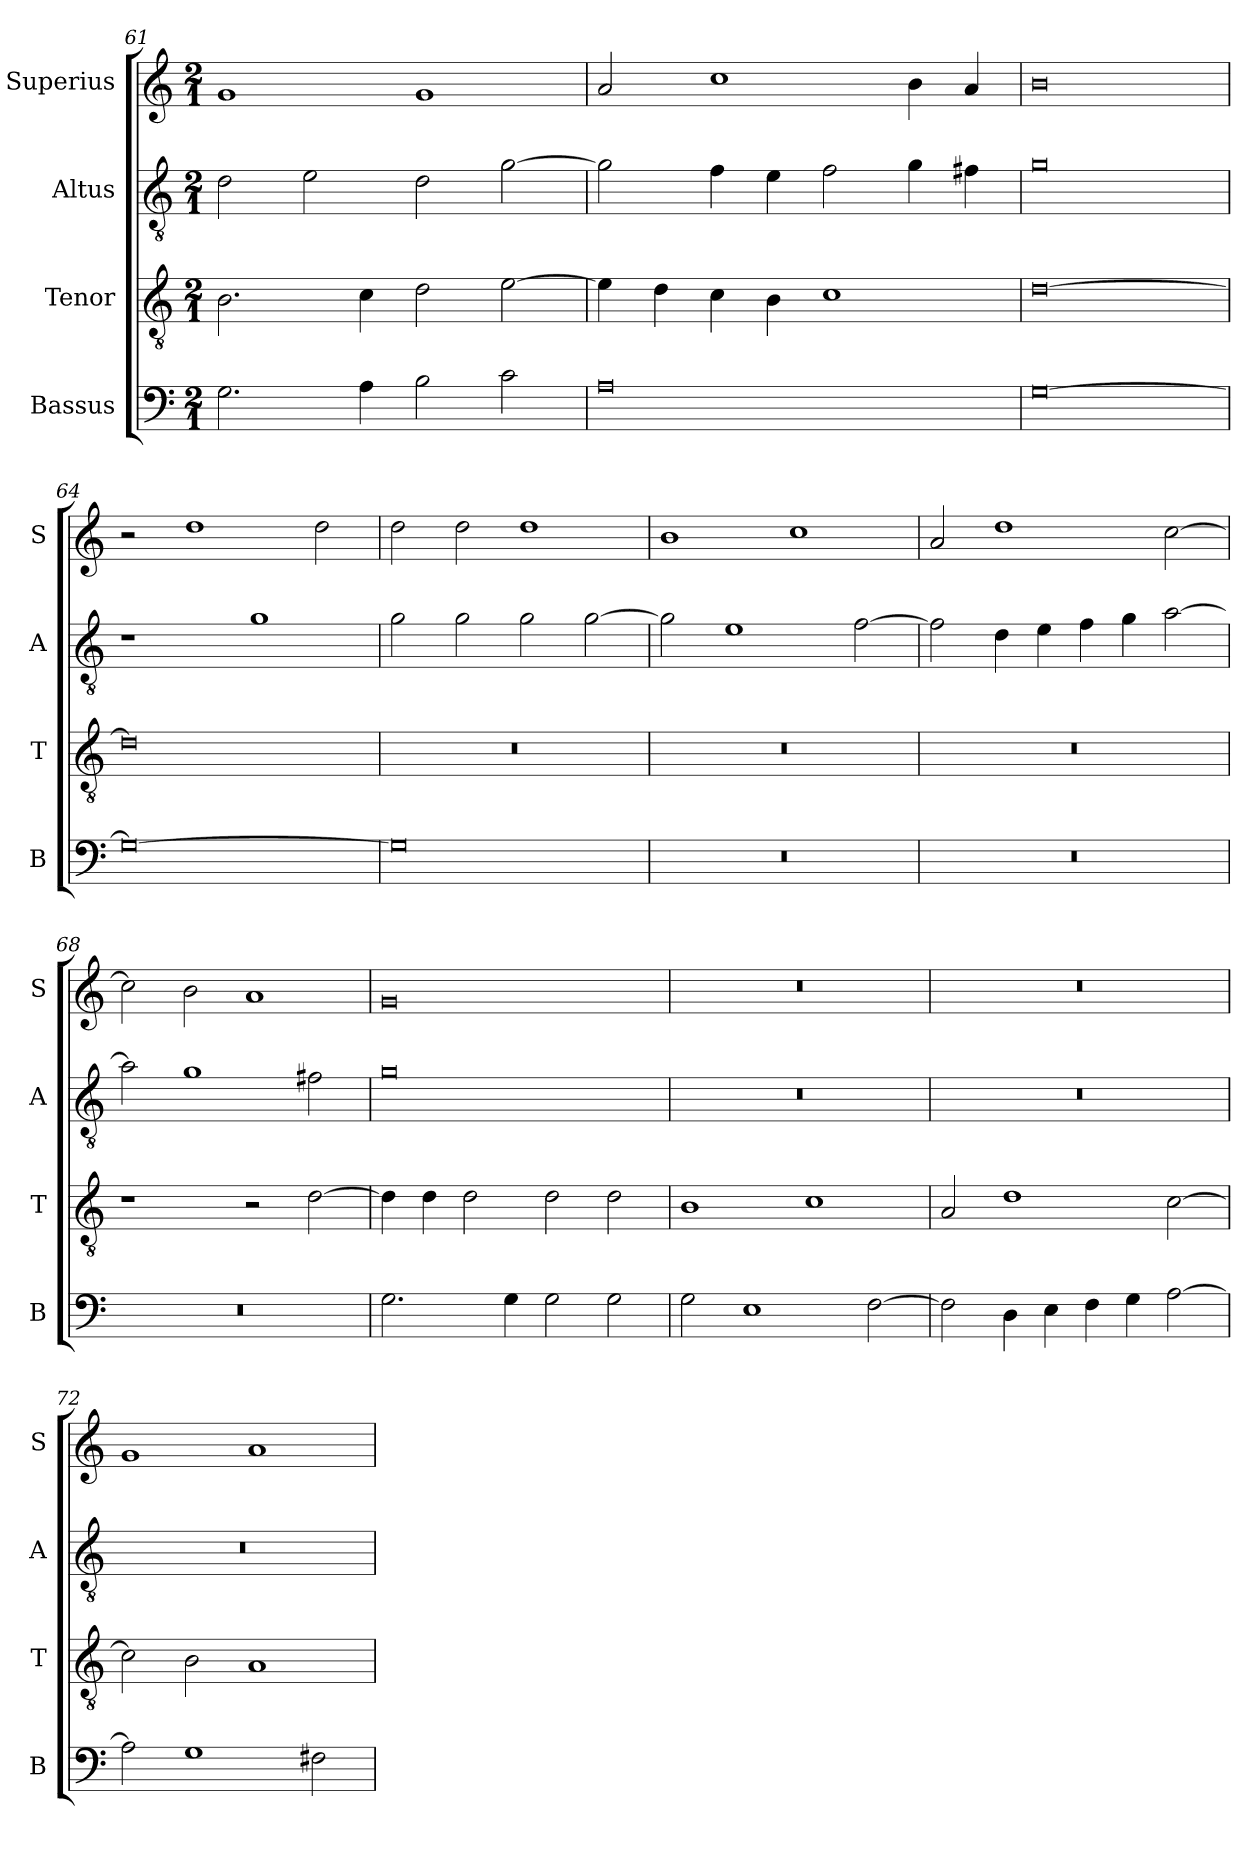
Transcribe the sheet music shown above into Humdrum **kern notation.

**kern	**kern	**kern	**kern
*part4	*part3	*part2	*part1
*staff4	*staff3	*staff2	*staff1
*I"Bassus	*I"Tenor	*I"Altus	*I"Superius
*I'B	*I'T	*I'A	*I'S
*clefF4	*clefGv2	*clefGv2	*clefG2
*k[]	*k[]	*k[]	*k[]
*M2/1	*M2/1	*M2/1	*M2/1
=61	=61	=61	=61
2.G\	2.B\	2d\	1g
.	.	2e\	.
4A\	4c\	.	.
2B\	2d\	2d\	1g
2c\	[2e\	[2g\	.
=62	=62	=62	=62
0A	4e\]	2g\]	2a/
.	4d\	.	.
.	4c\	4f\	1cc
.	4B\	4e\	.
.	1c	2f\	.
.	.	4g\	4b\
.	.	4f#X\	4a/
=63	=63	=63	=63
[0G	[0d	0g	0b
=64	=64	=64	=64
0G_	0d]	1r	2r
.	.	.	1dd
.	.	1g	.
.	.	.	2dd\
=65	=65	=65	=65
0G]	0r	2g\	2dd\
.	.	2g\	2dd\
.	.	2g\	1dd
.	.	[2g\	.
=66	=66	=66	=66
0r	0r	2g\]	1b
.	.	1e	.
.	.	.	1cc
.	.	[2f\	.
=67	=67	=67	=67
0r	0r	2f\]	2a/
.	.	4d\	1dd
.	.	4e\	.
.	.	4f\	.
.	.	4g\	.
.	.	[2a\	[2cc\
=68	=68	=68	=68
0r	1r	2a\]	2cc\]
.	.	1g	2b\
.	2r	.	1a
.	[2d\	2f#X\	.
=69	=69	=69	=69
2.G\	4d\]	0g	0g
.	4d\	.	.
.	2d\	.	.
4G\	.	.	.
2G\	2d\	.	.
2G\	2d\	.	.
=70	=70	=70	=70
2G\	1B	0r	0r
1E	.	.	.
.	1c	.	.
[2F\	.	.	.
=71	=71	=71	=71
2F\]	2A/	0r	0r
4D\	1d	.	.
4E\	.	.	.
4F\	.	.	.
4G\	.	.	.
[2A\	[2c\	.	.
=72	=72	=72	=72
2A\]	2c\]	0r	1g
1G	2B\	.	.
.	1A	.	1a
2F#X\	.	.	.
=	=	=	=
*-	*-	*-	*-
